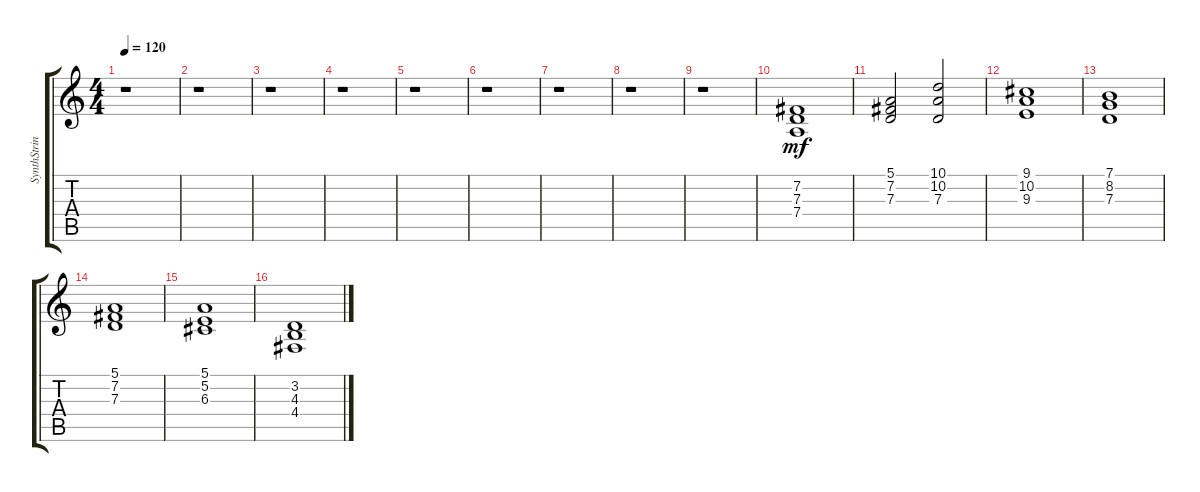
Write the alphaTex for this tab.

\track ("SynthStrings" "SynthStrin") {instrument synthstrings1}
\staff {score tabs}
\tuning (E4 B3 G3 D3 A2 E2) {hide}
\ts (4 4)
\tempo 120
\clef g2
\ks c
r.1{dy mf} |
r.1 |
r.1 |
r.1 |
r.1 |
r.1 |
r.1 |
r.1 |
r.1 |
(7.2 7.3 7.4).1 |
(5.1 7.2 7.3).2 (10.1 10.2 7.3).2 |
(9.1 10.2 9.3).1 |
(7.1 8.2 7.3).1 |
(5.1 7.2 7.3).1 |
(5.1 5.2 6.3).1 |
(3.2 4.3 4.4).1
